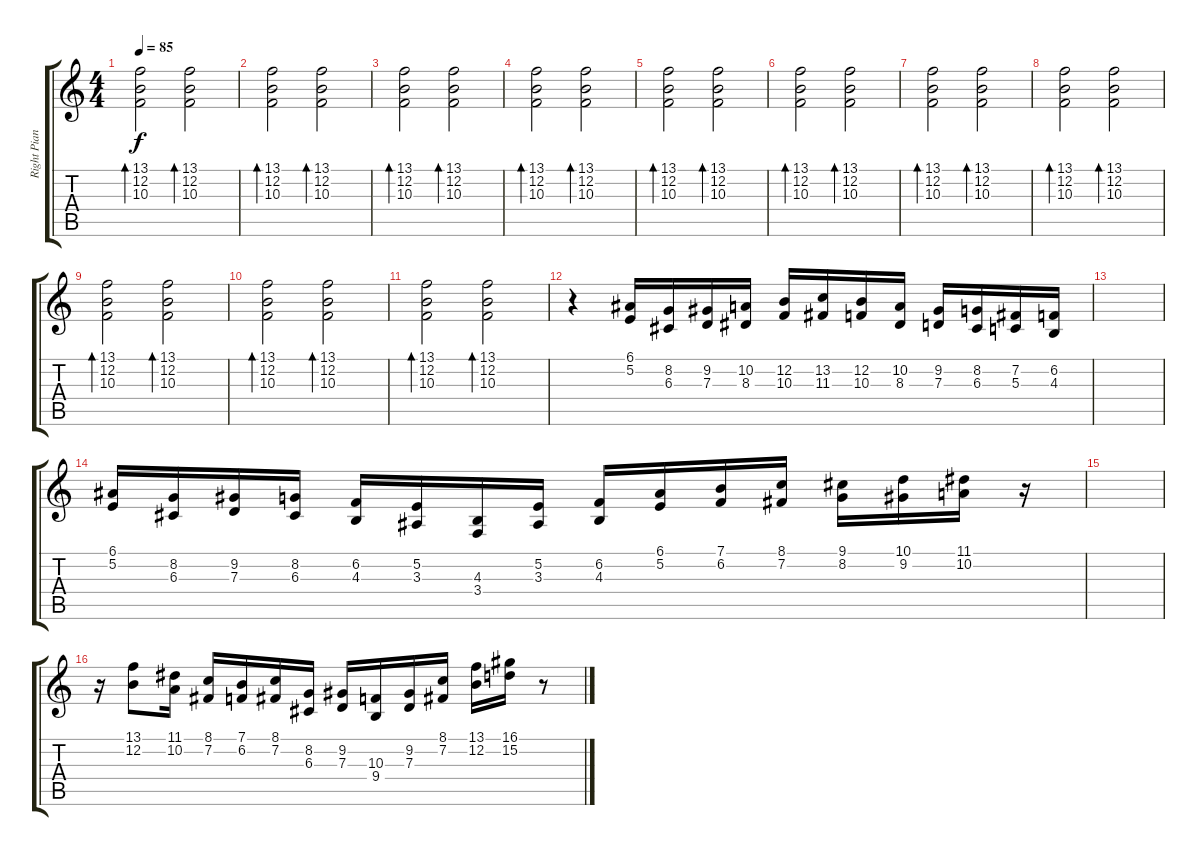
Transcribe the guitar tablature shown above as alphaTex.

\track ("Right Piano" "Right Pian") {instrument orchestralharp}
\staff {score tabs}
\tuning (E4 B3 G3 D3 A2 E2) {hide}
\ts (4 4)
\tempo 85
\clef g2
\ks c
(13.1 12.2 10.3).2{bd 240 dy f} (13.1 12.2 10.3).2{bd 240} |
(13.1 12.2 10.3).2{bd 240} (13.1 12.2 10.3).2{bd 240} |
(13.1 12.2 10.3).2{bd 240} (13.1 12.2 10.3).2{bd 240} |
(13.1 12.2 10.3).2{bd 240} (13.1 12.2 10.3).2{bd 240} |
(13.1 12.2 10.3).2{bd 240} (13.1 12.2 10.3).2{bd 240} |
(13.1 12.2 10.3).2{bd 240} (13.1 12.2 10.3).2{bd 240} |
(13.1 12.2 10.3).2{bd 240} (13.1 12.2 10.3).2{bd 240} |
(13.1 12.2 10.3).2{bd 240} (13.1 12.2 10.3).2{bd 240} |
(13.1 12.2 10.3).2{bd 240} (13.1 12.2 10.3).2{bd 240} |
(13.1 12.2 10.3).2{bd 240} (13.1 12.2 10.3).2{bd 240} |
(13.1 12.2 10.3).2{bd 240} (13.1 12.2 10.3).2{bd 240} |
r.4 (6.1 5.2).16 (8.2 6.3).16 (9.2 7.3).16 (10.2 8.3).16 (12.2 10.3).16 (13.2 11.3).16 (12.2 10.3).16 (10.2 8.3).16 (9.2 7.3).16 (8.2 6.3).16 (7.2 5.3).16 (6.2 4.3).16 |
|
(6.1 5.2).16 (8.2 6.3).16 (9.2 7.3).16 (8.2 6.3).16 (6.2 4.3).16 (5.2 3.3).16 (4.3 3.4).16 (5.2 3.3).16 (6.2 4.3).16 (6.1 5.2).16 (7.1 6.2).16 (8.1 7.2).16 (9.1 8.2).16 (10.1 9.2).16 (11.1 10.2).16 r.16 |
|
r.16 (13.1 12.2).8 (11.1 10.2).16 (8.1 7.2).16 (7.1 6.2).16 (8.1 7.2).16 (8.2 6.3).16 (9.2 7.3).16 (10.3 9.4).16 (9.2 7.3).16 (8.1 7.2).16 (13.1 12.2).16 (16.1 15.2).16 r.8
